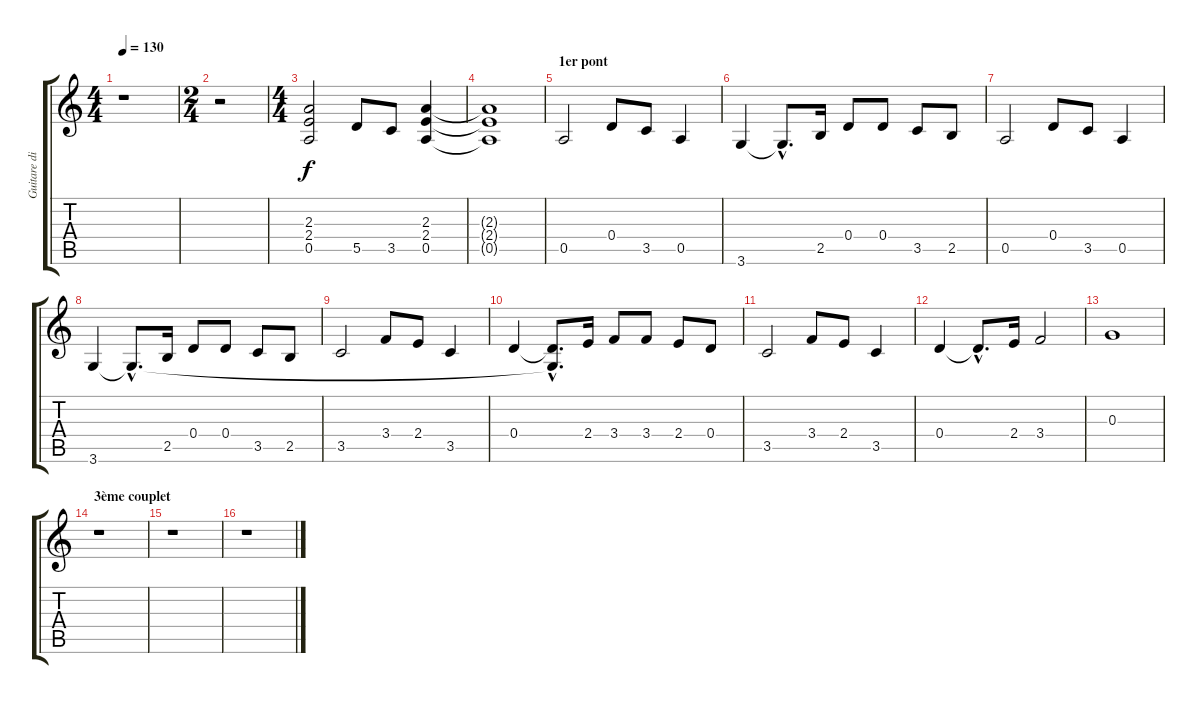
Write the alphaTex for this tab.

\track ("Guitare distortion" "Guitare di") {instrument distortionguitar}
\staff {score tabs}
\tuning (E4 B3 G3 D3 A2 E2) {hide}
\ts (4 4)
\tempo 130
\clef g2
\ks c
r.1{dy f} |
\ts (2 4)
r.2 |
\ts (4 4)
(2.3 2.4 0.5).2 5.5.8 3.5.8 (2.3 2.4 0.5).4 |
(2.3{t} 2.4{t} 0.5{t}).1 |
\section ("" "1er pont")
0.5.2 0.4.8 3.5.8 0.5.4 |
3.6.4 3.6{hac t}.8{d} 2.5.16 0.4.8 0.4.8 3.5.8 2.5.8 |
0.5.2 0.4.8 3.5.8 0.5.4 |
3.6.4 3.6{hac t}.8{d} 2.5.16 0.4.8 0.4.8 3.5.8 2.5.8 |
3.5.2 3.4.8 2.4.8 3.5.4 |
0.4.4 (0.4{hac t} 3.6{hac t}).8{d} 2.4.16 3.4.8 3.4.8 2.4.8 0.4.8 |
3.5.2 3.4.8 2.4.8 3.5.4 |
0.4.4 0.4{hac t}.8{d} 2.4.16 3.4.2 |
0.3.1 |
\section ("" "3ème couplet")
r.1 |
r.1 |
r.1
